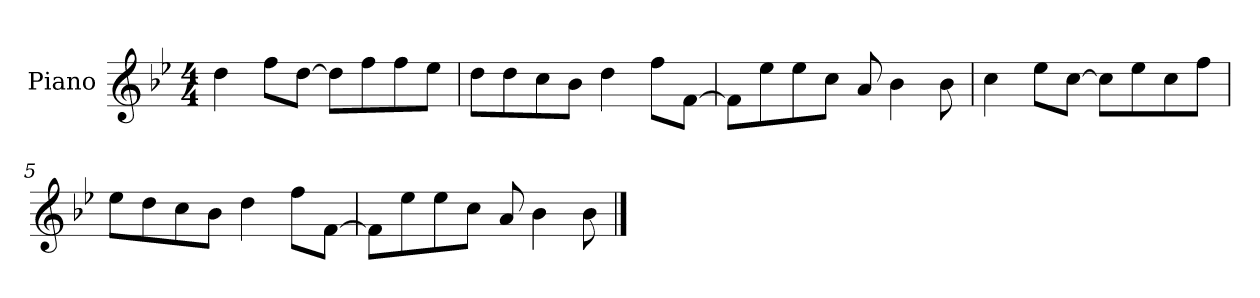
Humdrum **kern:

**kern
*part1
*staff1
*I"Piano
*I'P-no
*clefG2
*k[b-e-]
*M4/4
*MM90
=1
4dd\
8ff\L
[8dd\J
8dd\L]
8ff\
8ff\
8ee-\J
=2
8dd\L
8dd\
8cc\
8b-\J
4dd\
8ff\L
[8f\J
=3
8f\L]
8ee-\
8ee-\
8cc\J
8a/
4b-\
8b-\
=4
4cc\
8ee-\L
[8cc\J
8cc\L]
8ee-\
8cc\
8ff\J
=5
8ee-\L
8dd\
8cc\
8b-\J
4dd\
8ff\L
[8f\J
!!LO:LB:g=z
=6
8f\L]
8ee-\
8ee-\
8cc\J
8a/
4b-\
8b-\
==
*-
